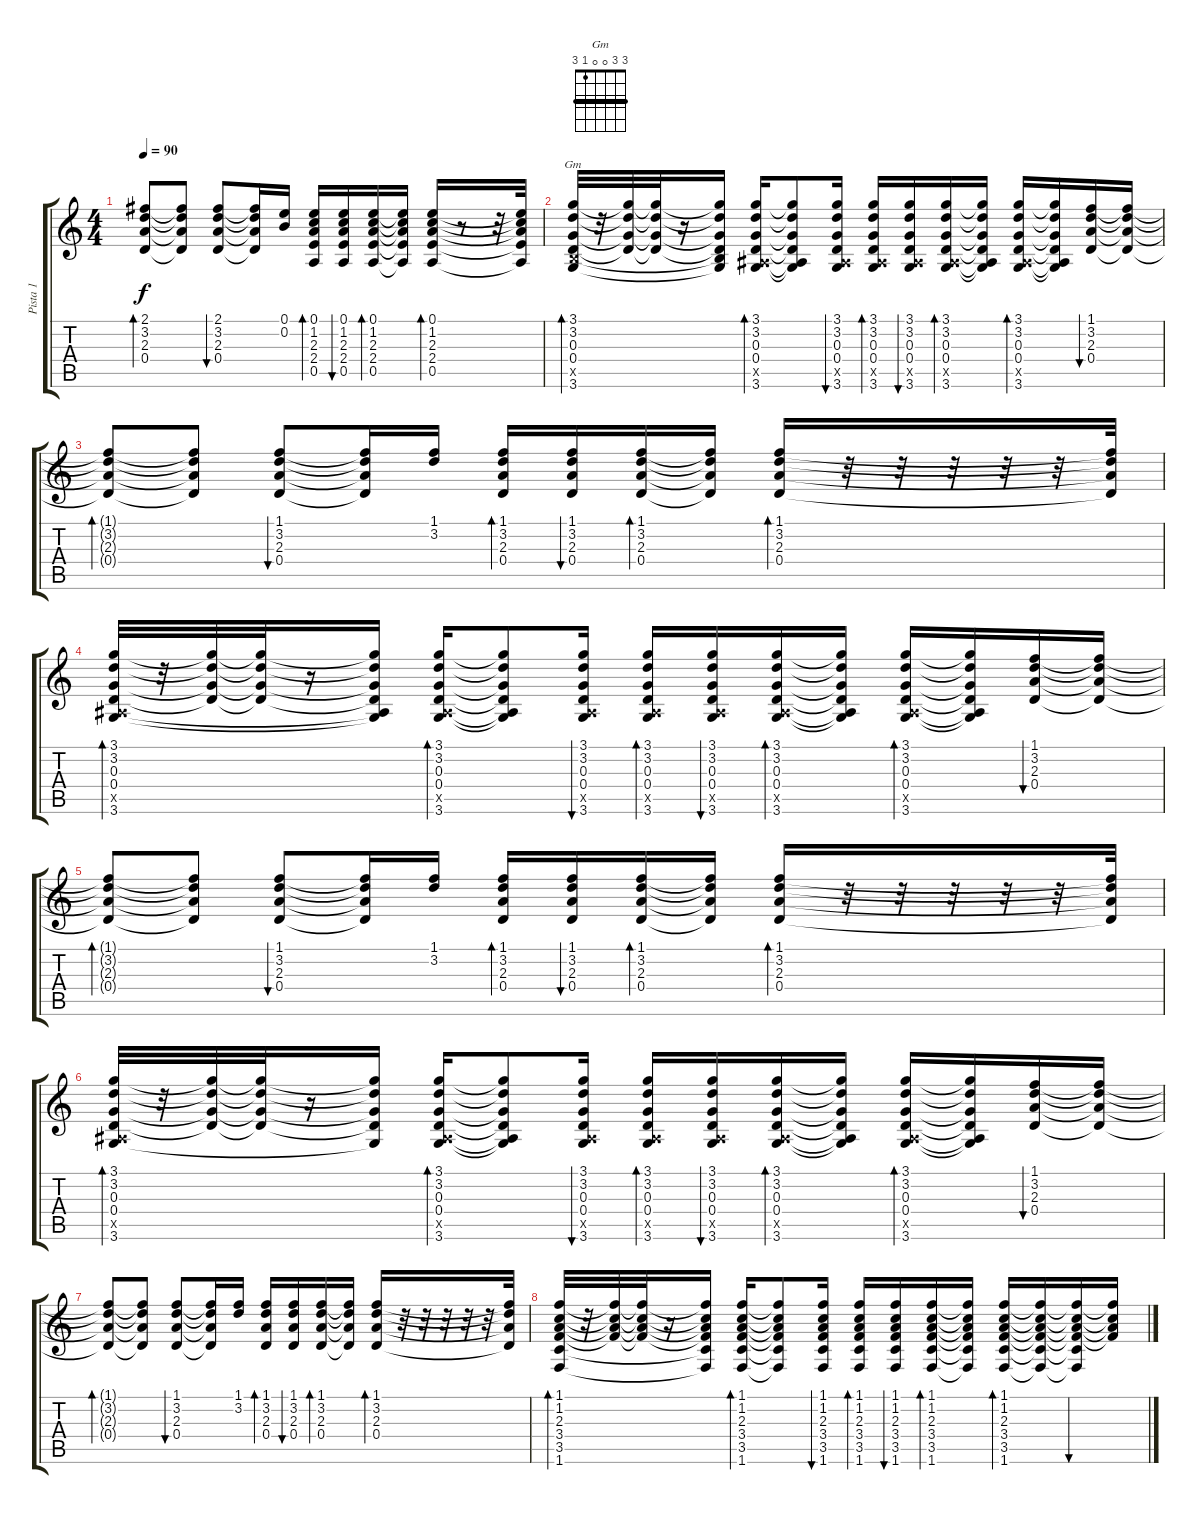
\track ("Pista 1" "Pista 1") {instrument acousticguitarsteel}
\staff {score tabs}
\tuning (E4 B3 G3 D3 A2 E2) {hide}
\chord ("Gm" 3 3 0 0 1 3) {barre 3}
\ts (4 4)
\tempo 90
\clef g2
\ks c
(2.1 3.2 2.3 0.4).8{bd 120 dy f} (2.1{t} 3.2{t} 2.3{t} 0.4{t}).8 (2.1 3.2 2.3 0.4).8{bu 120} (2.1{t} 3.2{t} 2.3{t} 0.4{t}).16 (0.1 0.2).16 (0.1 1.2 2.3 2.4 0.5).16{bd 120} (0.1 1.2 2.3 2.4 0.5).16{bu 120} (0.1 1.2 2.3 2.4 0.5).16{bd 120} (0.1{t} 1.2{t} 2.3{t} 2.4{t} 0.5{t}).16 (0.1 1.2 2.3 2.4 0.5).16{bd 120} r.8 r.32 (0.1{t} 1.2{t} 2.3{t} 2.4{t} 0.5{t}).32 |
(3.1 3.2 0.3 0.4 2.5{x} 3.6).32{bd 120 ch "Gm" volume 12 balance 8} r.32 (3.1{t} 3.2{t} 0.3{t} 0.4{t}).32 (3.1{t} 3.2{t} 0.3{t} 0.4{t}).32 r.16 (3.1{t} 3.2{t} 0.3{t} 0.4{t} 2.5{t} 3.6{t}).16 (3.1 3.2 0.3 0.4 1.5{x} 3.6).16{bd 120} (3.1{t} 3.2{t} 0.3{t} 0.4{t} 1.5{t} 3.6{t}).8 (3.1 3.2 0.3 0.4 1.5{x} 3.6).16{bu 120} (3.1 3.2 0.3 0.4 1.5{x} 3.6).16{bd 120} (3.1 3.2 0.3 0.4 1.5{x} 3.6).16{bu 120} (3.1 3.2 0.3 0.4 1.5{x} 3.6).16{bd 120} (3.1{t} 3.2{t} 0.3{t} 0.4{t} 1.5{t} 3.6{t}).16 (3.1 3.2 0.3 0.4 1.5{x} 3.6).16{bd 120} (3.1{t} 3.2{t} 0.3{t} 0.4{t} 1.5{t} 3.6{t}).16 (1.1 3.2 2.3 0.4).16{bu 60} (1.1{t} 3.2{t} 2.3{t} 0.4{t}).16 |
(1.1{t} 3.2{t} 2.3{t} 0.4{t}).8{bd 120} (1.1{t} 3.2{t} 2.3{t} 0.4{t}).8 (1.1 3.2 2.3 0.4).8{bu 120} (1.1{t} 3.2{t} 2.3{t} 0.4{t}).16 (1.1 3.2).16 (1.1 3.2 2.3 0.4).16{bd 120} (1.1 3.2 2.3 0.4).16{bu 120} (1.1 3.2 2.3 0.4).16{bd 120} (1.1{t} 3.2{t} 2.3{t} 0.4{t}).16 (1.1 3.2 2.3 0.4).16{bd 120} r.32 r.32 r.32 r.32 r.32 (1.1{t} 3.2{t} 2.3{t} 0.4{t}).32 |
(3.1 3.2 0.3 0.4 1.5{x} 3.6).32{bd 120 volume 12 balance 8} r.32 (3.1{t} 3.2{t} 0.3{t} 0.4{t}).32 (3.1{t} 3.2{t} 0.3{t} 0.4{t}).32 r.16 (3.1{t} 3.2{t} 0.3{t} 0.4{t} 1.5{t} 3.6{t}).16 (3.1 3.2 0.3 0.4 1.5{x} 3.6).16{bd 120} (3.1{t} 3.2{t} 0.3{t} 0.4{t} 1.5{t} 3.6{t}).8 (3.1 3.2 0.3 0.4 1.5{x} 3.6).16{bu 120} (3.1 3.2 0.3 0.4 1.5{x} 3.6).16{bd 120} (3.1 3.2 0.3 0.4 1.5{x} 3.6).16{bu 120} (3.1 3.2 0.3 0.4 1.5{x} 3.6).16{bd 120} (3.1{t} 3.2{t} 0.3{t} 0.4{t} 1.5{t} 3.6{t}).16 (3.1 3.2 0.3 0.4 1.5{x} 3.6).16{bd 120} (3.1{t} 3.2{t} 0.3{t} 0.4{t} 1.5{t} 3.6{t}).16 (1.1 3.2 2.3 0.4).16{bu 60} (1.1{t} 3.2{t} 2.3{t} 0.4{t}).16 |
(1.1{t} 3.2{t} 2.3{t} 0.4{t}).8{bd 120} (1.1{t} 3.2{t} 2.3{t} 0.4{t}).8 (1.1 3.2 2.3 0.4).8{bu 120} (1.1{t} 3.2{t} 2.3{t} 0.4{t}).16 (1.1 3.2).16 (1.1 3.2 2.3 0.4).16{bd 120} (1.1 3.2 2.3 0.4).16{bu 120} (1.1 3.2 2.3 0.4).16{bd 120} (1.1{t} 3.2{t} 2.3{t} 0.4{t}).16 (1.1 3.2 2.3 0.4).16{bd 120} r.32 r.32 r.32 r.32 r.32 (1.1{t} 3.2{t} 2.3{t} 0.4{t}).32 |
(3.1 3.2 0.3 0.4 1.5{x} 3.6).32{bd 120 volume 12 balance 8} r.32 (3.1{t} 3.2{t} 0.3{t} 0.4{t}).32 (3.1{t} 3.2{t} 0.3{t} 0.4{t}).32 r.16 (3.1{t} 3.2{t} 0.3{t} 0.4{t} 3.6{t}).16 (3.1 3.2 0.3 0.4 1.5{x} 3.6).16{bd 120} (3.1{t} 3.2{t} 0.3{t} 0.4{t} 1.5{t} 3.6{t}).8 (3.1 3.2 0.3 0.4 1.5{x} 3.6).16{bu 120} (3.1 3.2 0.3 0.4 1.5{x} 3.6).16{bd 120} (3.1 3.2 0.3 0.4 1.5{x} 3.6).16{bu 120} (3.1 3.2 0.3 0.4 1.5{x} 3.6).16{bd 120} (3.1{t} 3.2{t} 0.3{t} 0.4{t} 1.5{t} 3.6{t}).16 (3.1 3.2 0.3 0.4 1.5{x} 3.6).16{bd 120} (3.1{t} 3.2{t} 0.3{t} 0.4{t} 1.5{t} 3.6{t}).16 (1.1 3.2 2.3 0.4).16{bu 60} (1.1{t} 3.2{t} 2.3{t} 0.4{t}).16 |
(1.1{t} 3.2{t} 2.3{t} 0.4{t}).8{bd 120} (1.1{t} 3.2{t} 2.3{t} 0.4{t}).8 (1.1 3.2 2.3 0.4).8{bu 120} (1.1{t} 3.2{t} 2.3{t} 0.4{t}).16 (1.1 3.2).16 (1.1 3.2 2.3 0.4).16{bd 120} (1.1 3.2 2.3 0.4).16{bu 120} (1.1 3.2 2.3 0.4).16{bd 120} (1.1{t} 3.2{t} 2.3{t} 0.4{t}).16 (1.1 3.2 2.3 0.4).16{bd 120} r.32 r.32 r.32 r.32 r.32 (1.1{t} 3.2{t} 2.3{t} 0.4{t}).32 |
(1.1 1.2 2.3 3.4 3.5 1.6).32{bd 120 volume 12 balance 8} r.32 (1.1{t} 1.2{t} 2.3{t} 3.4{t}).32 (1.1{t} 1.2{t} 2.3{t} 3.4{t}).32 r.16 (1.1{t} 1.2{t} 2.3{t} 3.4{t} 3.5{t} 1.6{t}).16 (1.1 1.2 2.3 3.4 3.5 1.6).16{bd 120} (1.1{t} 1.2{t} 2.3{t} 3.4{t} 3.5{t} 1.6{t}).8 (1.1 1.2 2.3 3.4 3.5 1.6).16{bu 120} (1.1 1.2 2.3 3.4 3.5 1.6).16{bd 120} (1.1 1.2 2.3 3.4 3.5 1.6).16{bu 120} (1.1 1.2 2.3 3.4 3.5 1.6).16{bd 120} (1.1{t} 1.2{t} 2.3{t} 3.4{t} 3.5{t} 1.6{t}).16 (1.1 1.2 2.3 3.4 3.5 1.6).16{bd 120} (1.1{t} 1.2{t} 2.3{t} 3.4{t} 3.5{t} 1.6{t}).16 (1.1{t} 1.2{t} 2.3{t} 3.4{t} 3.5{t} 1.6{t}).16{bu 60} (1.1{t} 1.2{t} 2.3{t} 3.4{t}).16
